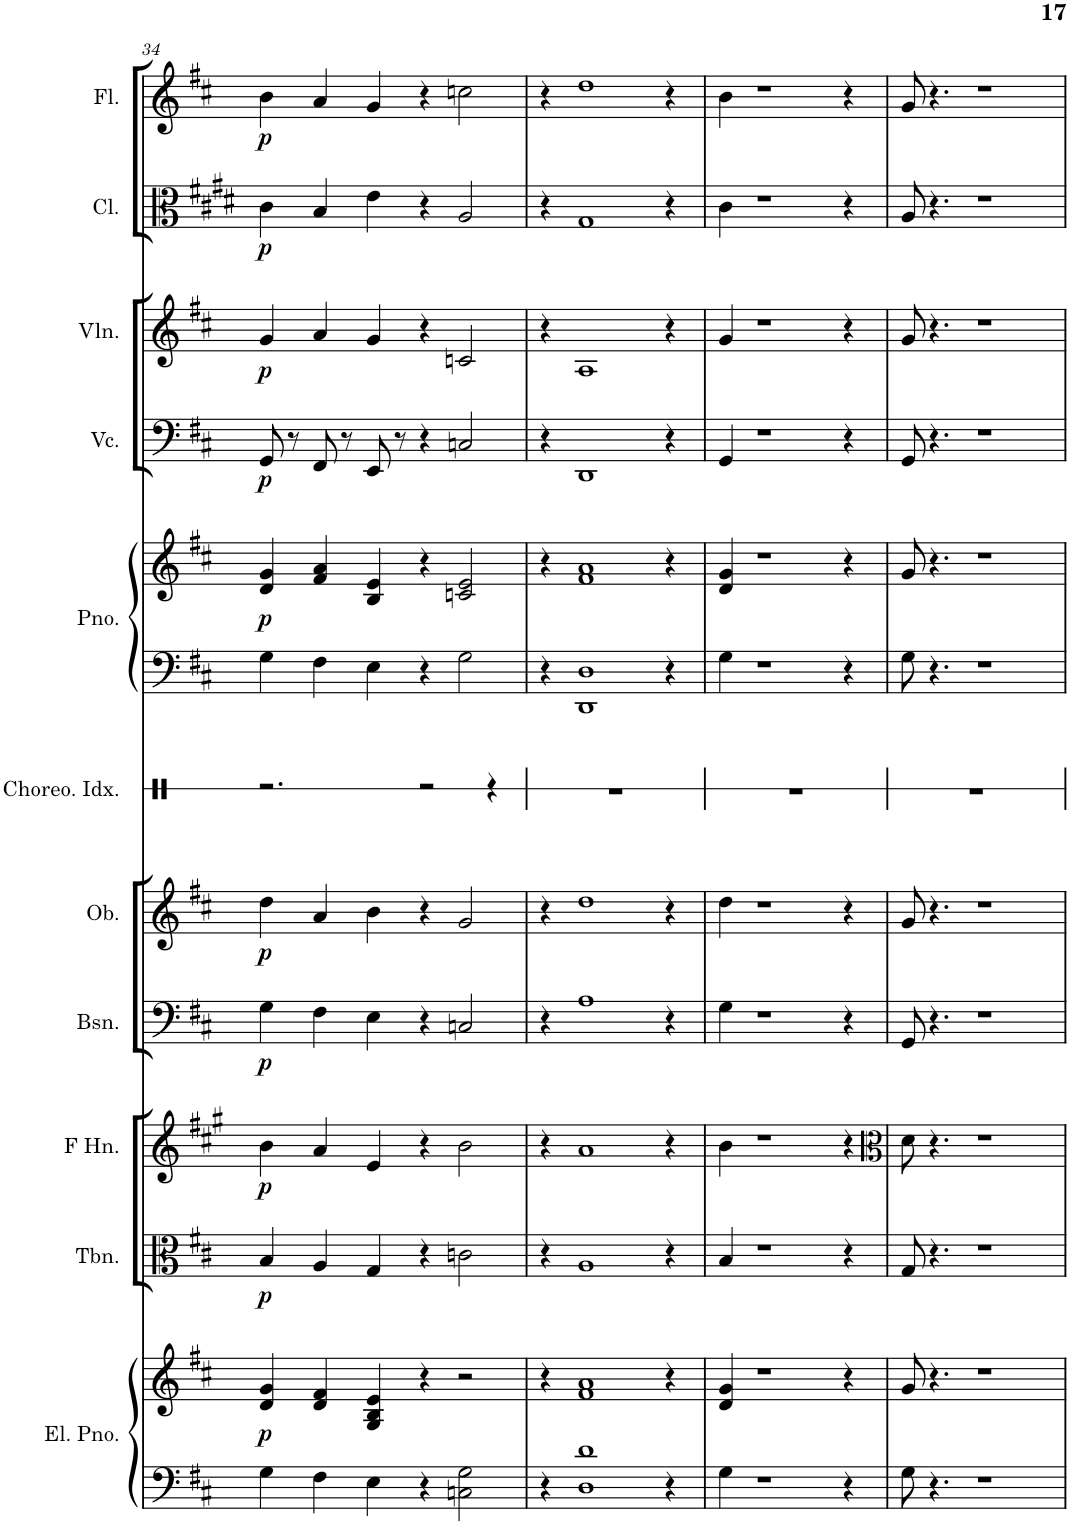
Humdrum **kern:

**kern	**kern	**dynam	**kern	**dynam	**kern	**dynam	**kern	**dynam	**kern	**dynam	**kern	**kern	**kern	**dynam	**kern	**dynam	**kern	**dynam	**kern	**dynam	**kern	**dynam
*part11	*part11	*part11	*part10	*part10	*part9	*part9	*part8	*part8	*part7	*part7	*part6	*part5	*part5	*part5	*part4	*part4	*part3	*part3	*part2	*part2	*part1	*part1
*staff13	*staff12	*staff12/13	*staff11	*staff11	*staff10	*staff10	*staff9	*staff9	*staff8	*staff8	*staff7	*staff6	*staff5	*staff5/6	*staff4	*staff4	*staff3	*staff3	*staff2	*staff2	*staff1	*staff1
*I"Electric Piano	*	*	*I"Trombone	*	*I"Horn in F	*	*I"Bassoon	*	*I"Oboe	*	*I"Choreographic Index	*I"Piano	*	*	*I"Violoncello	*	*I"Violin	*	*I"Clarinet	*	*I"Flute	*
*I'El. Pno.	*	*	*I'Tbn.	*	*	*	*I'Bsn.	*	*I'Ob.	*	*I'Choreo. Idx.	*I'Pno.	*	*	*I'Vc.	*	*I'Vln.	*	*I'Cl.	*	*I'Fl.	*
!!LO:PB:g=z
*clefF4	*clefG2	*	*clefC3	*	*clefG2	*	*clefF4	*	*clefG2	*	*clefX	*clefF4	*clefG2	*	*clefF4	*	*clefG2	*	*clefC3	*	*clefG2	*
*	*	*	*	*	*Trd4c7	*	*	*	*	*	*	*	*	*	*	*	*	*	*Trd1c2	*	*	*
*k[f#c#]	*k[f#c#]	*	*k[f#c#]	*	*k[f#c#g#]	*	*k[f#c#]	*	*k[f#c#]	*	*k[b-]	*k[f#c#]	*k[f#c#]	*	*k[f#c#]	*	*k[f#c#]	*	*k[f#c#g#d#]	*	*k[f#c#]	*
*M6/4	*M6/4	*	*M6/4	*	*M6/4	*	*M6/4	*	*M6/4	*	*M6/4	*M6/4	*M6/4	*	*M6/4	*	*M6/4	*	*M6/4	*	*M6/4	*
=34	=34	=34	=34	=34	=34	=34	=34	=34	=34	=34	=34	=34	=34	=34	=34	=34	=34	=34	=34	=34	=34	=34
!	!	!LO:DY:b	!	!LO:DY:b	!	!LO:DY:b	!	!LO:DY:b	!	!LO:DY:b	!	!	!	!LO:DY:b	!	!LO:DY:b	!	!LO:DY:b	!	!LO:DY:b	!	!LO:DY:b
4G\	4d/ 4g/	p	4B/	p	4b\	p	4G\	p	4dd\	p	2.r	4G\	4d/ 4g/	p	8GG/	p	4g/	p	4c#\	p	4b\	p
.	.	.	.	.	.	.	.	.	.	.	.	.	.	.	8r	.	.	.	.	.	.	.
4F#\	4d/ 4f#/	.	4A/	.	4a/	.	4F#\	.	4a/	.	.	4F#\	4f#/ 4a/	.	8FF#/	.	4a/	.	4B/	.	4a/	.
.	.	.	.	.	.	.	.	.	.	.	.	.	.	.	8r	.	.	.	.	.	.	.
4E\	4G/ 4B/ 4e/	.	4G/	.	4e/	.	4E\	.	4b\	.	.	4E\	4B/ 4e/	.	8EE/	.	4g/	.	4e\	.	4g/	.
.	.	.	.	.	.	.	.	.	.	.	.	.	.	.	8r	.	.	.	.	.	.	.
4r	4r	.	4r	.	4r	.	4r	.	4r	.	2r	4r	4r	.	4r	.	4r	.	4r	.	4r	.
2Cn\ 2G\	2r	.	2cn\	.	2b\	.	2Cn/	.	2g/	.	.	2G\	2cn/ 2e/	.	2Cn/	.	2cn/	.	2A/	.	2ccn\	.
.	.	.	.	.	.	.	.	.	.	.	4r	.	.	.	.	.	.	.	.	.	.	.
=35	=35	=35	=35	=35	=35	=35	=35	=35	=35	=35	=35	=35	=35	=35	=35	=35	=35	=35	=35	=35	=35	=35
4r	4r	.	4r	.	4r	.	4r	.	4r	.	1.r	4r	4r	.	4r	.	4r	.	4r	.	4r	.
1D 1d	1f# 1a	.	1A	.	1a	.	1A	.	1dd	.	.	1DD 1D	1f# 1a	.	1DD	.	1A	.	1G#	.	1dd	.
4r	4r	.	4r	.	4r	.	4r	.	4r	.	.	4r	4r	.	4r	.	4r	.	4r	.	4r	.
=36	=36	=36	=36	=36	=36	=36	=36	=36	=36	=36	=36	=36	=36	=36	=36	=36	=36	=36	=36	=36	=36	=36
4G\	4d/ 4g/	.	4B/	.	4b\	.	4G\	.	4dd\	.	1.r	4G\	4d/ 4g/	.	4GG/	.	4g/	.	4c#\	.	4b\	.
1r	1r	.	1r	.	1r	.	1r	.	1r	.	.	1r	1r	.	1r	.	1r	.	1r	.	1r	.
4r	4r	.	4r	.	4r	.	4r	.	4r	.	.	4r	4r	.	4r	.	4r	.	4r	.	4r	.
=37	=37	=37	=37	=37	=37	=37	=37	=37	=37	=37	=37	=37	=37	=37	=37	=37	=37	=37	=37	=37	=37	=37
*	*	*	*	*	*clefC3	*	*	*	*	*	*	*	*	*	*	*	*	*	*	*	*	*
8G\	8g/	.	8G/	.	8d\	.	8GG/	.	8g/	.	1.r	8G\	8g/	.	8GG/	.	8g/	.	8A/	.	8g/	.
4.r	4.r	.	4.r	.	4.r	.	4.r	.	4.r	.	.	4.r	4.r	.	4.r	.	4.r	.	4.r	.	4.r	.
1r	1r	.	1r	.	1r	.	1r	.	1r	.	.	1r	1r	.	1r	.	1r	.	1r	.	1r	.
=	=	=	=	=	=	=	=	=	=	=	=	=	=	=	=	=	=	=	=	=	=	=
*-	*-	*-	*-	*-	*-	*-	*-	*-	*-	*-	*-	*-	*-	*-	*-	*-	*-	*-	*-	*-	*-	*-
